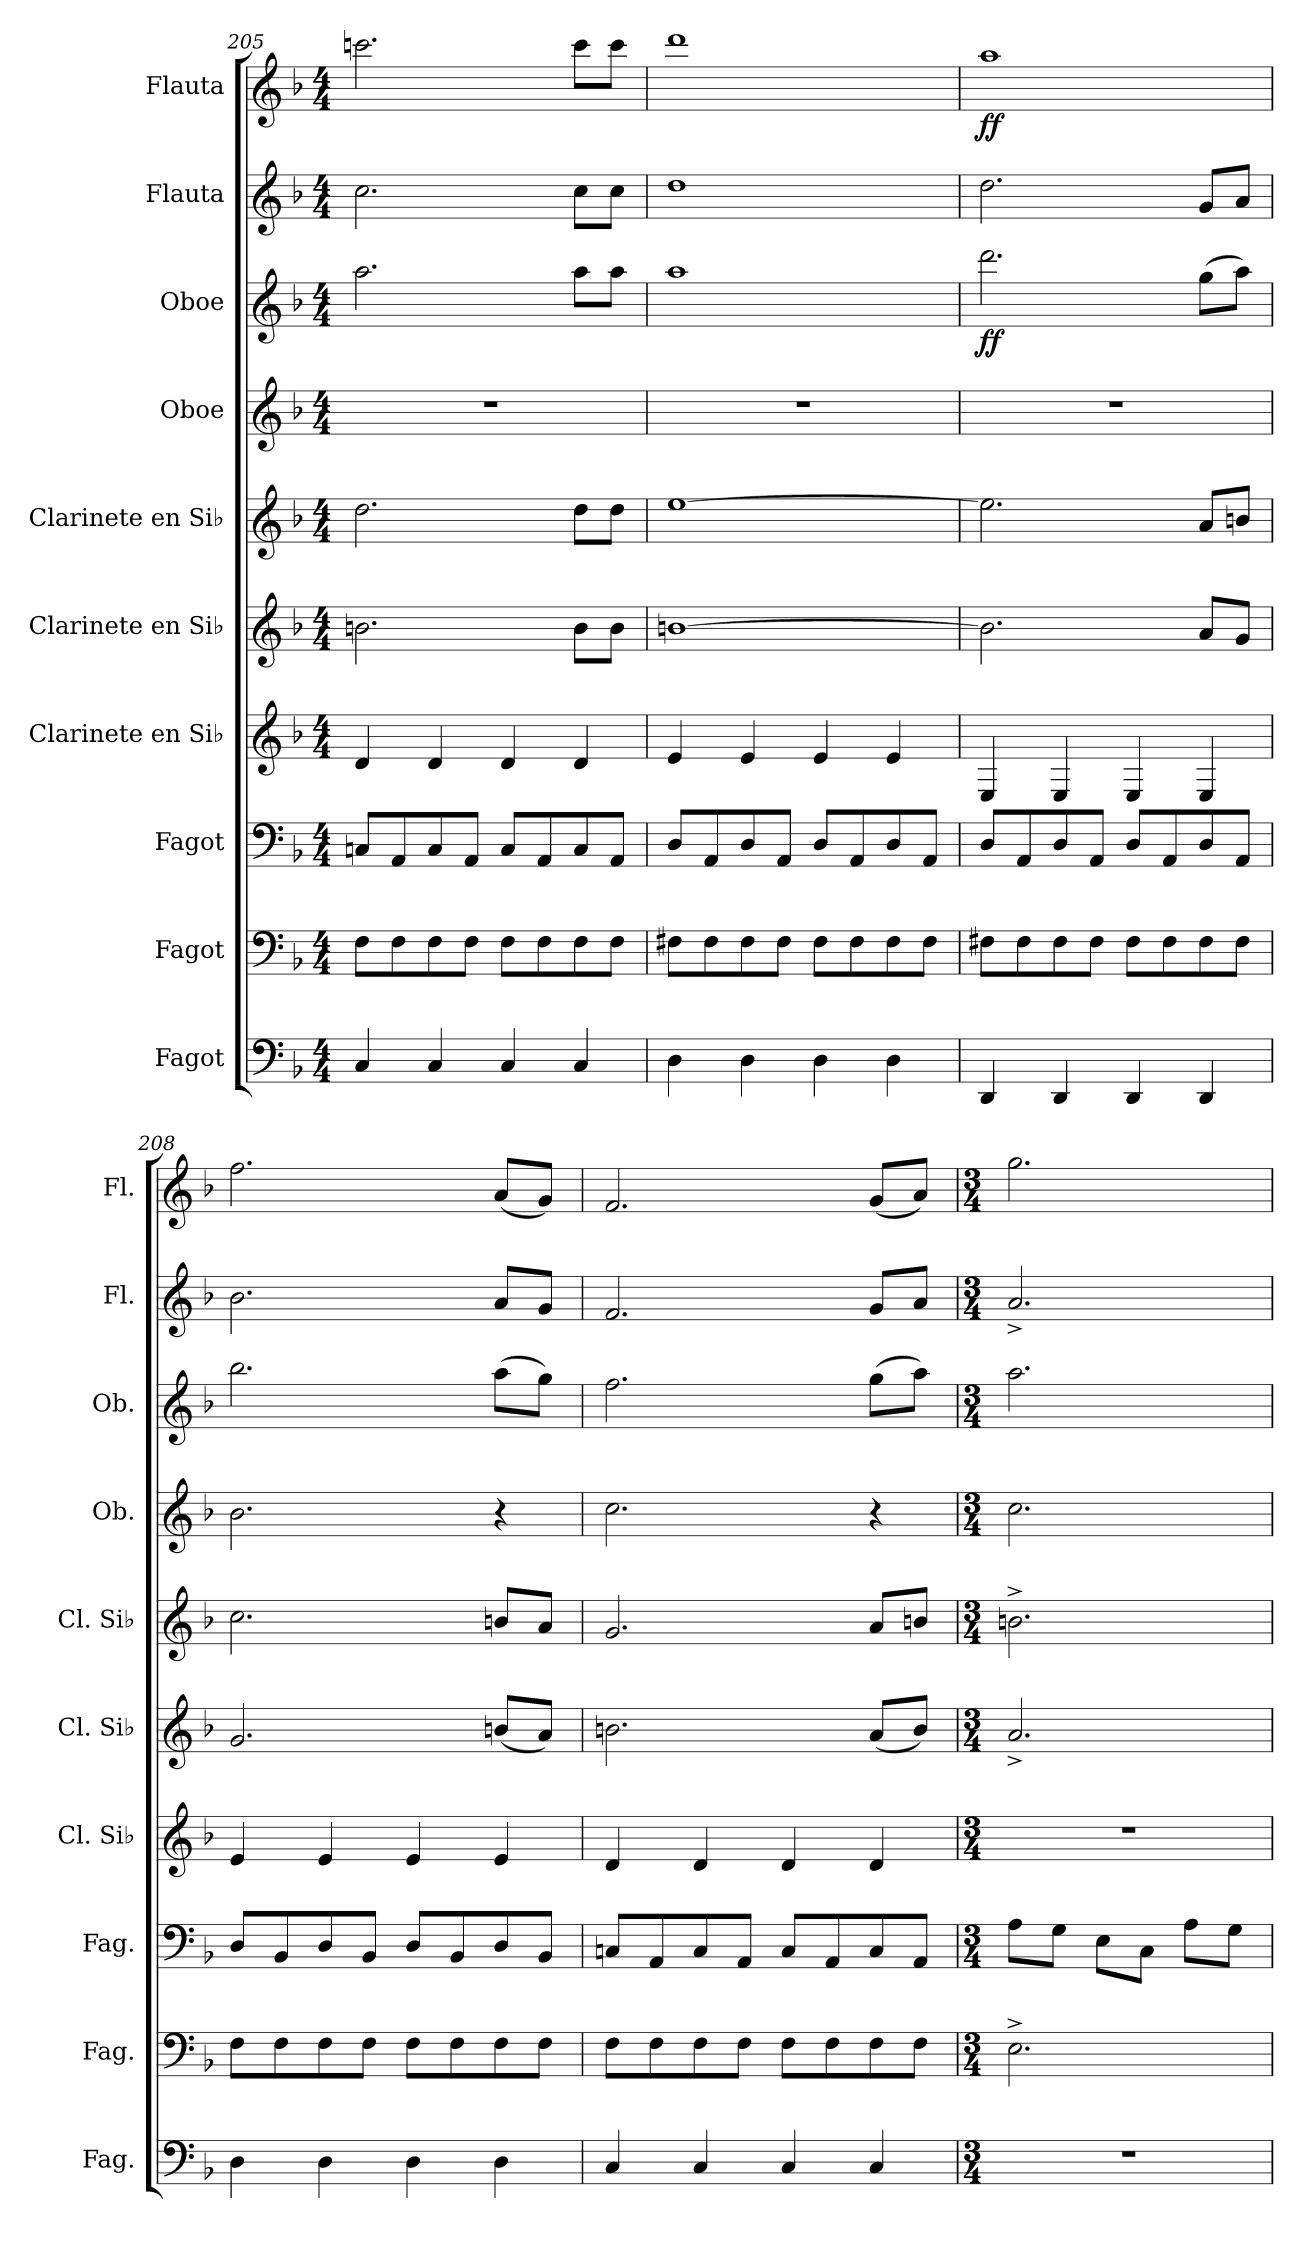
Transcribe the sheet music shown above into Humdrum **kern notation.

**kern	**kern	**kern	**kern	**kern	**kern	**kern	**kern	**dynam	**kern	**kern	**dynam
*part10	*part9	*part8	*part7	*part6	*part5	*part4	*part3	*part3	*part2	*part1	*part1
*staff10	*staff9	*staff8	*staff7	*staff6	*staff5	*staff4	*staff3	*staff3	*staff2	*staff1	*staff1
*I"Fagot	*I"Fagot	*I"Fagot	*I"Clarinete en Si♭	*I"Clarinete en Si♭	*I"Clarinete en Si♭	*I"Oboe	*I"Oboe	*	*I"Flauta	*I"Flauta	*
*I'Fag.	*I'Fag.	*I'Fag.	*I'Cl. Si♭	*I'Cl. Si♭	*I'Cl. Si♭	*I'Ob.	*I'Ob.	*	*I'Fl.	*I'Fl.	*
*clefF4	*clefF4	*clefF4	*clefG2	*clefG2	*clefG2	*clefG2	*clefG2	*	*clefG2	*clefG2	*
*	*	*	*ITrd1c2	*ITrd1c2	*ITrd1c2	*	*	*	*	*	*
*k[b-]	*k[b-]	*k[b-]	*k[b-e-a-]	*k[b-e-a-]	*k[b-e-a-]	*k[b-]	*k[b-]	*	*k[b-]	*k[b-]	*
*M4/4	*M4/4	*M4/4	*M4/4	*M4/4	*M4/4	*M4/4	*M4/4	*	*M4/4	*M4/4	*
=205	=205	=205	=205	=205	=205	=205	=205	=205	=205	=205	=205
4C/	8F\L	8Cn/L	4c/	2.an\	2.cc\	1r	2.aa\	.	2.cc\	2.cccn\	.
.	8F\	8AA/	.	.	.	.	.	.	.	.	.
4C/	8F\	8C/	4c/	.	.	.	.	.	.	.	.
.	8F\J	8AA/J	.	.	.	.	.	.	.	.	.
4C/	8F\L	8C/L	4c/	.	.	.	.	.	.	.	.
.	8F\	8AA/	.	.	.	.	.	.	.	.	.
4C/	8F\	8C/	4c/	8a\L	8cc\L	.	8aa\L	.	8cc\L	8ccc\L	.
.	8F\J	8AA/J	.	8a\J	8cc\J	.	8aa\J	.	8cc\J	8ccc\J	.
!!LO:LB:g=z
=206	=206	=206	=206	=206	=206	=206	=206	=206	=206	=206	=206
4D\	8F#X\L	8D/L	4d/	[1an	[1dd	1r	1aa	.	1dd	1ddd	.
.	8F#\	8AA/	.	.	.	.	.	.	.	.	.
4D\	8F#\	8D/	4d/	.	.	.	.	.	.	.	.
.	8F#\J	8AA/J	.	.	.	.	.	.	.	.	.
4D\	8F#\L	8D/L	4d/	.	.	.	.	.	.	.	.
.	8F#\	8AA/	.	.	.	.	.	.	.	.	.
4D\	8F#\	8D/	4d/	.	.	.	.	.	.	.	.
.	8F#\J	8AA/J	.	.	.	.	.	.	.	.	.
=207	=207	=207	=207	=207	=207	=207	=207	=207	=207	=207	=207
!	!	!	!	!	!	!	!	!LO:DY:b	!	!	!LO:DY:b
4DD/	8F#X\L	8D/L	4D/	2.a\]	2.dd\]	1r	2.ddd\	ff	2.dd\	1aa	ff
.	8F#\	8AA/	.	.	.	.	.	.	.	.	.
4DD/	8F#\	8D/	4D/	.	.	.	.	.	.	.	.
.	8F#\J	8AA/J	.	.	.	.	.	.	.	.	.
4DD/	8F#\L	8D/L	4D/	.	.	.	.	.	.	.	.
.	8F#\	8AA/	.	.	.	.	.	.	.	.	.
4DD/	8F#\	8D/	4D/	8g/L	8g/L	.	(8gg\L	.	8g/L	.	.
.	8F#\J	8AA/J	.	8f/J	8an/J	.	8aa\J)	.	8a/J	.	.
=208	=208	=208	=208	=208	=208	=208	=208	=208	=208	=208	=208
4D\	8F\L	8D/L	4d/	2.f/	2.b-\	2.b-\	2.bb-\	.	2.b-\	2.ff\	.
.	8F\	8BB-/	.	.	.	.	.	.	.	.	.
4D\	8F\	8D/	4d/	.	.	.	.	.	.	.	.
.	8F\J	8BB-/J	.	.	.	.	.	.	.	.	.
4D\	8F\L	8D/L	4d/	.	.	.	.	.	.	.	.
.	8F\	8BB-/	.	.	.	.	.	.	.	.	.
4D\	8F\	8D/	4d/	(8an/L	8an/L	4r	(8aa\L	.	8a/L	(8a/L	.
.	8F\J	8BB-/J	.	8g/J)	8g/J	.	8gg\J)	.	8g/J	8g/J)	.
=209	=209	=209	=209	=209	=209	=209	=209	=209	=209	=209	=209
4C/	8F\L	8Cn/L	4c/	2.an\	2.f/	2.cc\	2.ff\	.	2.f/	2.f/	.
.	8F\	8AA/	.	.	.	.	.	.	.	.	.
4C/	8F\	8C/	4c/	.	.	.	.	.	.	.	.
.	8F\J	8AA/J	.	.	.	.	.	.	.	.	.
4C/	8F\L	8C/L	4c/	.	.	.	.	.	.	.	.
.	8F\	8AA/	.	.	.	.	.	.	.	.	.
4C/	8F\	8C/	4c/	(8g/L	8g/L	4r	(8gg\L	.	8g/L	(8g/L	.
.	8F\J	8AA/J	.	8a/J)	8an/J	.	8aa\J)	.	8a/J	8a/J)	.
=210	=210	=210	=210	=210	=210	=210	=210	=210	=210	=210	=210
*M3/4	*M3/4	*M3/4	*M3/4	*M3/4	*M3/4	*M3/4	*M3/4	*	*M3/4	*M3/4	*
2.r	2.E^\	8A\L	2.r	2.g^/	2.an^\	2.cc\	2.aa\	.	2.a^/	2.gg\	.
.	.	8G\J	.	.	.	.	.	.	.	.	.
.	.	8E\L	.	.	.	.	.	.	.	.	.
.	.	8C\J	.	.	.	.	.	.	.	.	.
.	.	8A\L	.	.	.	.	.	.	.	.	.
.	.	8G\J	.	.	.	.	.	.	.	.	.
=	=	=	=	=	=	=	=	=	=	=	=
*-	*-	*-	*-	*-	*-	*-	*-	*-	*-	*-	*-
